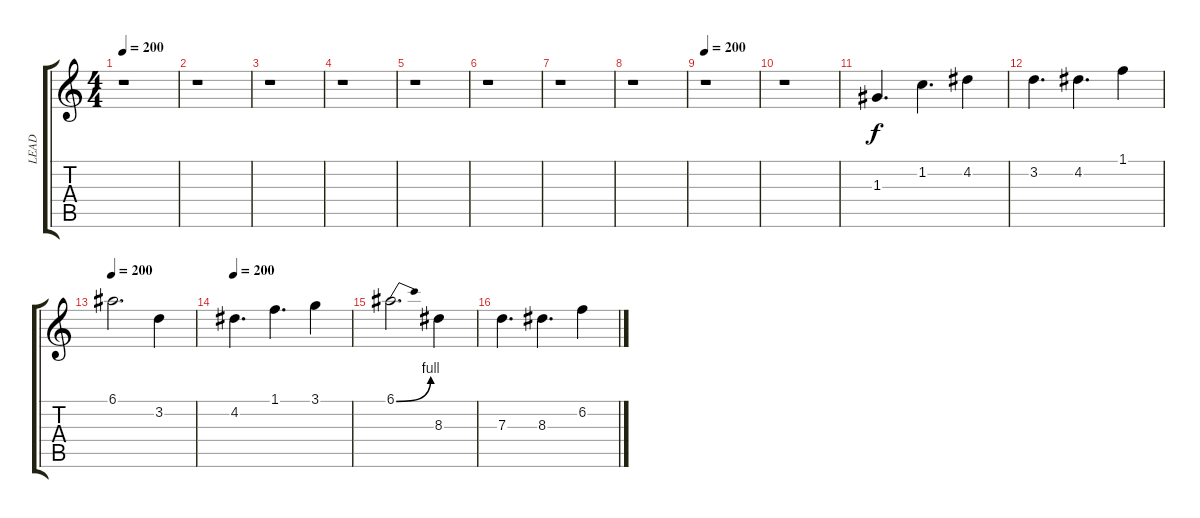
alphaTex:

\track ("LEAD" "LEAD") {instrument overdrivenguitar}
\staff {score tabs}
\tuning (E4 B3 G3 D3 A2 E2) {hide}
\ts (4 4)
\tempo 200
\clef g2
\ks c
r.1{dy mf} |
r.1 |
r.1 |
r.1 |
r.1 |
r.1 |
r.1 |
r.1 |
\tempo 200
r.1 |
r.1 |
1.3.4{d dy f} 1.2.4{d} 4.2.4 |
3.2.4{d} 4.2.4{d} 1.1.4 |
\tempo 200
6.1.2{d} 3.2.4 |
\tempo 200
4.2.4{d} 1.1.4{d} 3.1.4 |
6.1{be (bend 0 0 60 4)}.2{d} 8.3.4 |
7.3.4{d} 8.3.4{d} 6.2.4
